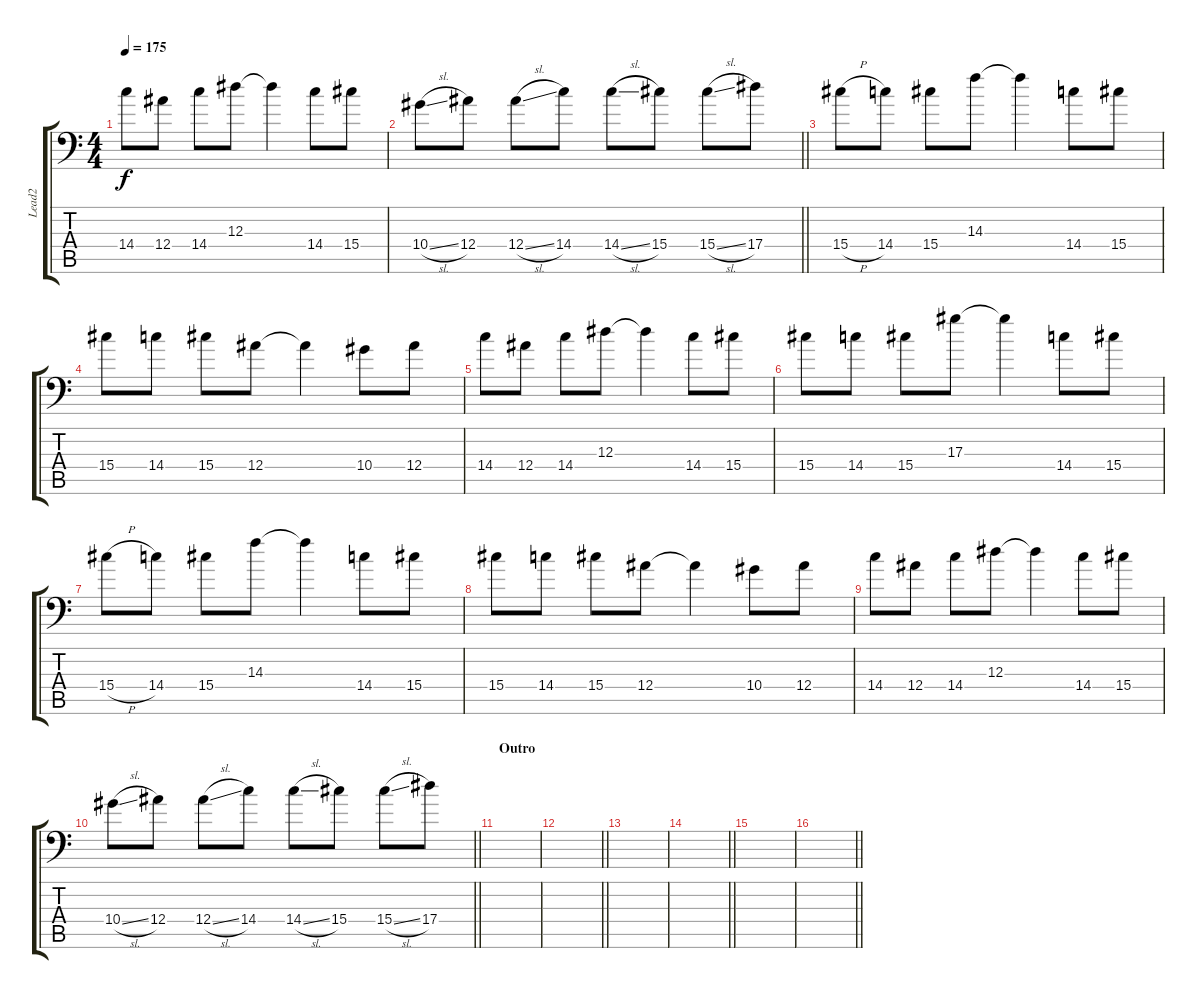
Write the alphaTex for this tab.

\track ("Lead2" "Lead2") {instrument overdrivenguitar}
\staff {score tabs}
\tuning (C4 G3 Eb3 Bb2 F2 Bb1) {hide}
\ts (4 4)
\tempo 175
\clef f4
\ks c
14.4.8{dy f} 12.4.8 14.4.8 12.3.8 12.3{t}.4 14.4.8 15.4.8 |
\barLineRight lightlight
10.4{sl}.8 12.4.8 12.4{sl}.8 14.4.8 14.4{sl}.8 15.4.8 15.4{sl}.8 17.4.8 |
15.4{h}.8 14.4.8 15.4.8 14.3.8 14.3{t}.4 14.4.8 15.4.8 |
15.4.8 14.4.8 15.4.8 12.4.8 12.4{t}.4 10.4.8 12.4.8 |
14.4.8 12.4.8 14.4.8 12.3.8 12.3{t}.4 14.4.8 15.4.8 |
15.4.8 14.4.8 15.4.8 17.3.8 17.3{t}.4 14.4.8 15.4.8 |
15.4{h}.8 14.4.8 15.4.8 14.3.8 14.3{t}.4 14.4.8 15.4.8 |
15.4.8 14.4.8 15.4.8 12.4.8 12.4{t}.4 10.4.8 12.4.8 |
14.4.8 12.4.8 14.4.8 12.3.8 12.3{t}.4 14.4.8 15.4.8 |
\barLineRight lightlight
10.4{sl}.8 12.4.8 12.4{sl}.8 14.4.8 14.4{sl}.8 15.4.8 15.4{sl}.8 17.4.8 |
\section ("" "Outro")
|
\barLineRight lightlight
|
|
\barLineRight lightlight
|
|
\barLineRight lightlight
